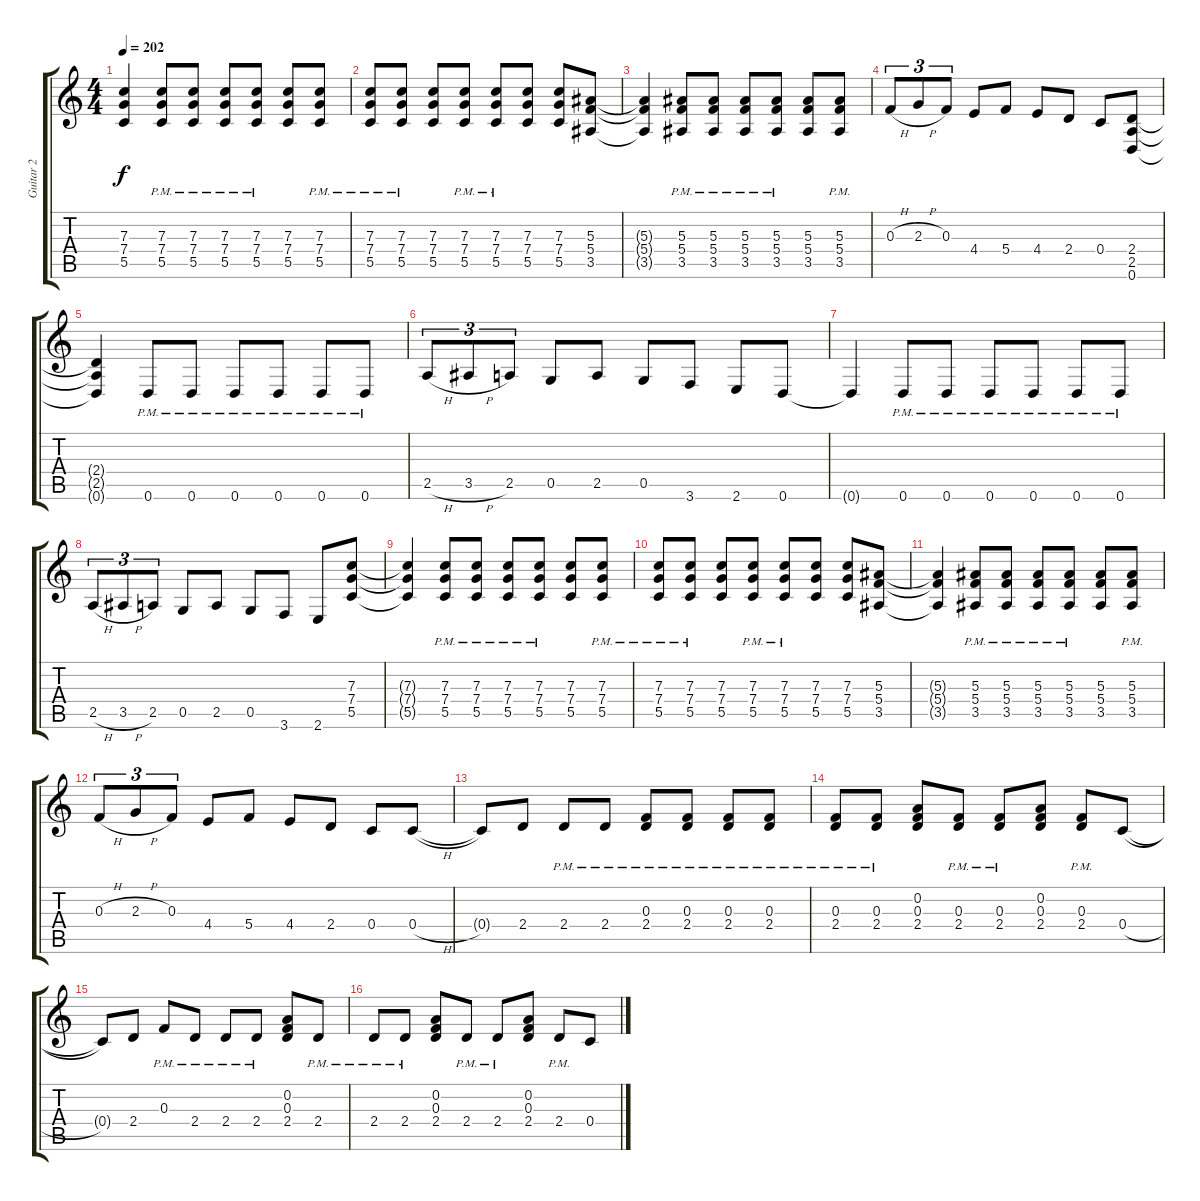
\track ("Guitar 2" "Guitar 2") {instrument distortionguitar}
\staff {score tabs}
\tuning (D4 A3 F3 C3 G2 D2) {hide}
\ts (4 4)
\tempo 202
\clef g2
\ks c
(7.3{t} 7.4{t} 5.5{t}).4{dy f} (7.3{pm} 7.4{pm} 5.5{pm}).8 (7.3{pm} 7.4{pm} 5.5{pm}).8 (7.3{pm} 7.4{pm} 5.5{pm}).8 (7.3{pm} 7.4{pm} 5.5{pm}).8 (7.3 7.4 5.5).8 (7.3{pm} 7.4{pm} 5.5{pm}).8 |
(7.3{pm} 7.4{pm} 5.5{pm}).8 (7.3{pm} 7.4{pm} 5.5{pm}).8 (7.3 7.4 5.5).8 (7.3{pm} 7.4{pm} 5.5{pm}).8 (7.3{pm} 7.4{pm} 5.5{pm}).8 (7.3 7.4 5.5).8 (7.3 7.4 5.5).8 (5.3 5.4 3.5).8 |
(5.3{t} 5.4{t} 3.5{t}).4 (5.3{pm} 5.4{pm} 3.5{pm}).8 (5.3{pm} 5.4{pm} 3.5{pm}).8 (5.3{pm} 5.4{pm} 3.5{pm}).8 (5.3{pm} 5.4{pm} 3.5{pm}).8 (5.3 5.4 3.5).8 (5.3{pm} 5.4{pm} 3.5{pm}).8 |
0.3{h}.8{tu (3 2)} 2.3{h}.8{tu (3 2)} 0.3.8{tu (3 2)} 4.4.8 5.4.8 4.4.8 2.4.8 0.4.8 (2.4 2.5 0.6).8 |
(2.4{t} 2.5{t} 0.6{t}).4 0.6{pm}.8 0.6{pm}.8 0.6{pm}.8 0.6{pm}.8 0.6{pm}.8 0.6{pm}.8 |
2.5{h}.8{tu (3 2)} 3.5{h}.8{tu (3 2)} 2.5.8{tu (3 2)} 0.5.8 2.5.8 0.5.8 3.6.8 2.6.8 0.6.8 |
0.6{t}.4 0.6{pm}.8 0.6{pm}.8 0.6{pm}.8 0.6{pm}.8 0.6{pm}.8 0.6{pm}.8 |
2.5{h}.8{tu (3 2)} 3.5{h}.8{tu (3 2)} 2.5.8{tu (3 2)} 0.5.8 2.5.8 0.5.8 3.6.8 2.6.8 (7.3 7.4 5.5).8 |
(7.3{t} 7.4{t} 5.5{t}).4 (7.3{pm} 7.4{pm} 5.5{pm}).8 (7.3{pm} 7.4{pm} 5.5{pm}).8 (7.3{pm} 7.4{pm} 5.5{pm}).8 (7.3{pm} 7.4{pm} 5.5{pm}).8 (7.3 7.4 5.5).8 (7.3{pm} 7.4{pm} 5.5{pm}).8 |
(7.3{pm} 7.4{pm} 5.5{pm}).8 (7.3{pm} 7.4{pm} 5.5{pm}).8 (7.3 7.4 5.5).8 (7.3{pm} 7.4{pm} 5.5{pm}).8 (7.3{pm} 7.4{pm} 5.5{pm}).8 (7.3 7.4 5.5).8 (7.3 7.4 5.5).8 (5.3 5.4 3.5).8 |
(5.3{t} 5.4{t} 3.5{t}).4 (5.3{pm} 5.4{pm} 3.5{pm}).8 (5.3{pm} 5.4{pm} 3.5{pm}).8 (5.3{pm} 5.4{pm} 3.5{pm}).8 (5.3{pm} 5.4{pm} 3.5{pm}).8 (5.3 5.4 3.5).8 (5.3{pm} 5.4{pm} 3.5{pm}).8 |
0.3{h}.8{tu (3 2)} 2.3{h}.8{tu (3 2)} 0.3.8{tu (3 2)} 4.4.8 5.4.8 4.4.8 2.4.8 0.4.8 0.4{h}.8 |
0.4{t}.8 2.4.8 2.4{pm}.8 2.4{pm}.8 (0.3{pm} 2.4{pm}).8 (0.3{pm} 2.4{pm}).8 (0.3{pm} 2.4{pm}).8 (0.3{pm} 2.4{pm}).8 |
(0.3{pm} 2.4{pm}).8 (0.3{pm} 2.4{pm}).8 (0.2 0.3 2.4).8 (0.3{pm} 2.4{pm}).8 (0.3{pm} 2.4{pm}).8 (0.2 0.3 2.4).8 (0.3{pm} 2.4{pm}).8 0.4{h}.8 |
0.4{t}.8 2.4.8 0.3{pm}.8 2.4{pm}.8 2.4{pm}.8 2.4{pm}.8 (0.2 0.3 2.4).8 2.4{pm}.8 |
2.4{pm}.8 2.4{pm}.8 (0.2 0.3 2.4).8 2.4{pm}.8 2.4{pm}.8 (0.2 0.3 2.4).8 2.4{pm}.8 0.4{h}.8
